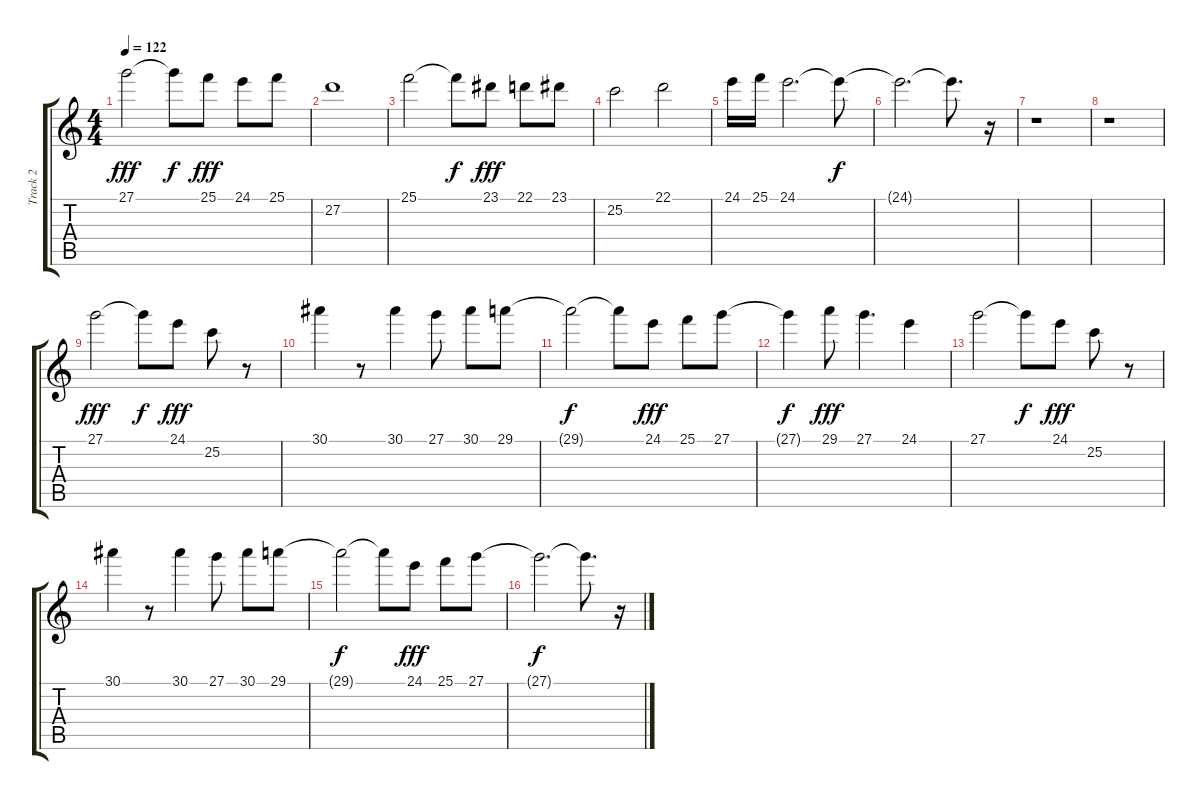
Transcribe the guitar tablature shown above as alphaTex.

\track ("Track 2" "Track 2") {instrument stringensemble2}
\staff {score tabs}
\tuning (E4 B3 G3 D3 A2 E2) {hide}
\ts (4 4)
\tempo 122
\clef g2
\ks c
27.1.2{dy fff} 27.1{t}.8{dy f} 25.1.8{dy fff} 24.1.8 25.1.8 |
27.2.1 |
25.1.2 25.1{t}.8{dy f} 23.1.8{dy fff} 22.1.8 23.1.8 |
25.2.2 22.1.2 |
24.1.16 25.1.16 24.1.2{d} 24.1{t}.8{dy f} |
24.1{t}.2{d} 24.1{t}.8{d} r.16 |
r.1 |
r.1 |
27.1.2{dy fff} 27.1{t}.8{dy f} 24.1.8{dy fff} 25.2.8 r.8 |
30.1.4 r.8 30.1.4 27.1.8 30.1.8 29.1.8 |
29.1{t}.2{dy f} 29.1{t}.8 24.1.8{dy fff} 25.1.8 27.1.8 |
27.1{t}.4{dy f} 29.1.8{dy fff} 27.1.4{d} 24.1.4 |
27.1.2 27.1{t}.8{dy f} 24.1.8{dy fff} 25.2.8 r.8 |
30.1.4 r.8 30.1.4 27.1.8 30.1.8 29.1.8 |
29.1{t}.2{dy f} 29.1{t}.8 24.1.8{dy fff} 25.1.8 27.1.8 |
27.1{t}.2{d dy f} 27.1{t}.8{d} r.16
